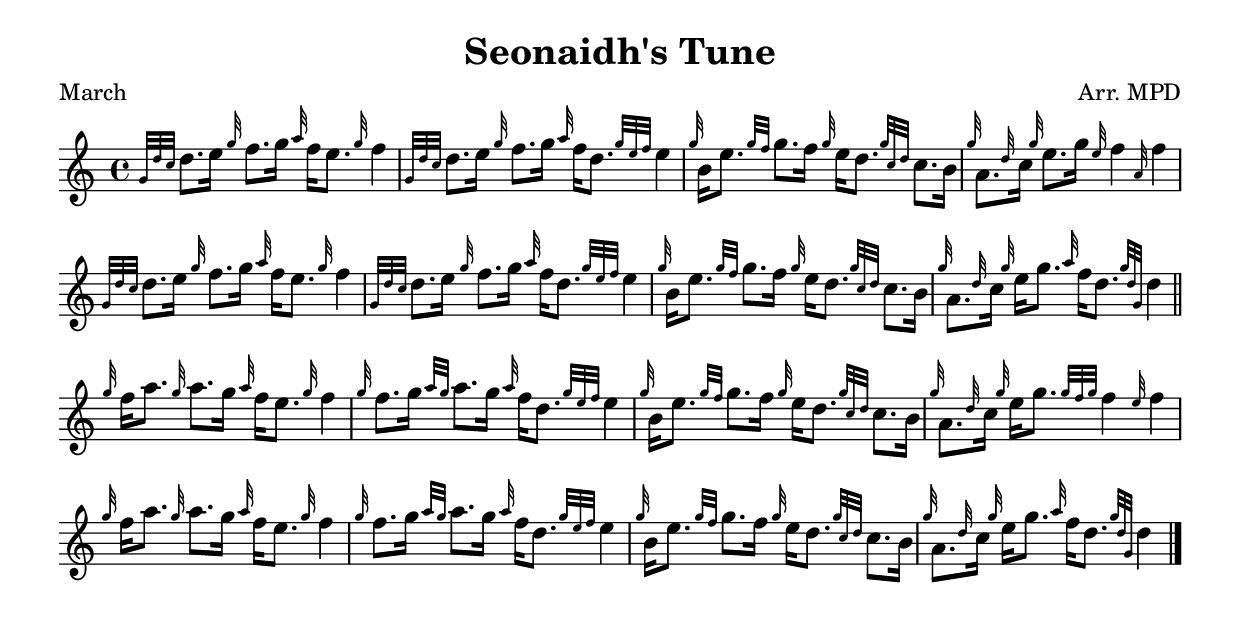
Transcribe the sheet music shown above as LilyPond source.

\version "2.18.2"

\include "bagpipe.ly"

\header {
    title = "Seonaidh's Tune"
    % subtitle = "Subtitle"
    % poet = "Librettiste"
    meter = "March"
    % piece = "Pièce"
    % composer = "Name"
    arranger = "Arr. MPD"
    % opus = "Opus"
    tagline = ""
}

\score {
    {
        \hideKeySignature
        \time 4/4

        % Part 1

        \thrwd d8. e16 \grg f8. g16 \grA f16 e8. \grg f4
        \thrwd d8. e16 \grg f8. g16 \grA f16 d8. \dble e4
        \grg b16 e8. \dblg g8. f16 \grg e16 d8. \dblc c8. b16
        \grg a8. \grd c16 \grg e8. g16 \gre f4 \gra f4

        \break

        \thrwd d8. e16 \grg f8. g16 \grA f16 e8. \grg f4
        \thrwd d8. e16 \grg f8. g16 \grA f16 d8. \dble e4
        \grg b16 e8. \dblg g8. f16 \grg e16 d8. \dblc c8. b16
        \grg a8. \grd c16 \grg e16 g8. \grA f16 d8. \slurd d4
        \bar "||" \break


        % Part 2

        \grg f16 A8. \grg A8. g16 \grA f16 e8. \grg f4
        \grg f8. g16 \dblA A8. g16 \grA f16 d8. \dble e4
        \grg b16 e8. \dblg g8. f16 \grg e16 d8. \dblc c8. b16
        \grg a8. \grd c16 \grg e16 g8. \dblf f4 \gre f4

        \break

        \grg f16 A8. \grg A8. g16 \grA f16 e8. \grg f4
        \grg f8. g16 \dblA A8. g16 \grA f16 d8. \dble e4
        \grg b16 e8. \dblg g8. f16 \grg e16 d8. \dblc c8. b16
        \grg a8. \grd c16 \grg e16 g8. \grA f16 d8. \slurd d4
        \bar "|."
    }

    \layout {
        indent = 0.0\cm
        \context { \Score \remove "Bar_number_engraver" }
    }
    
    % \midi {}
}